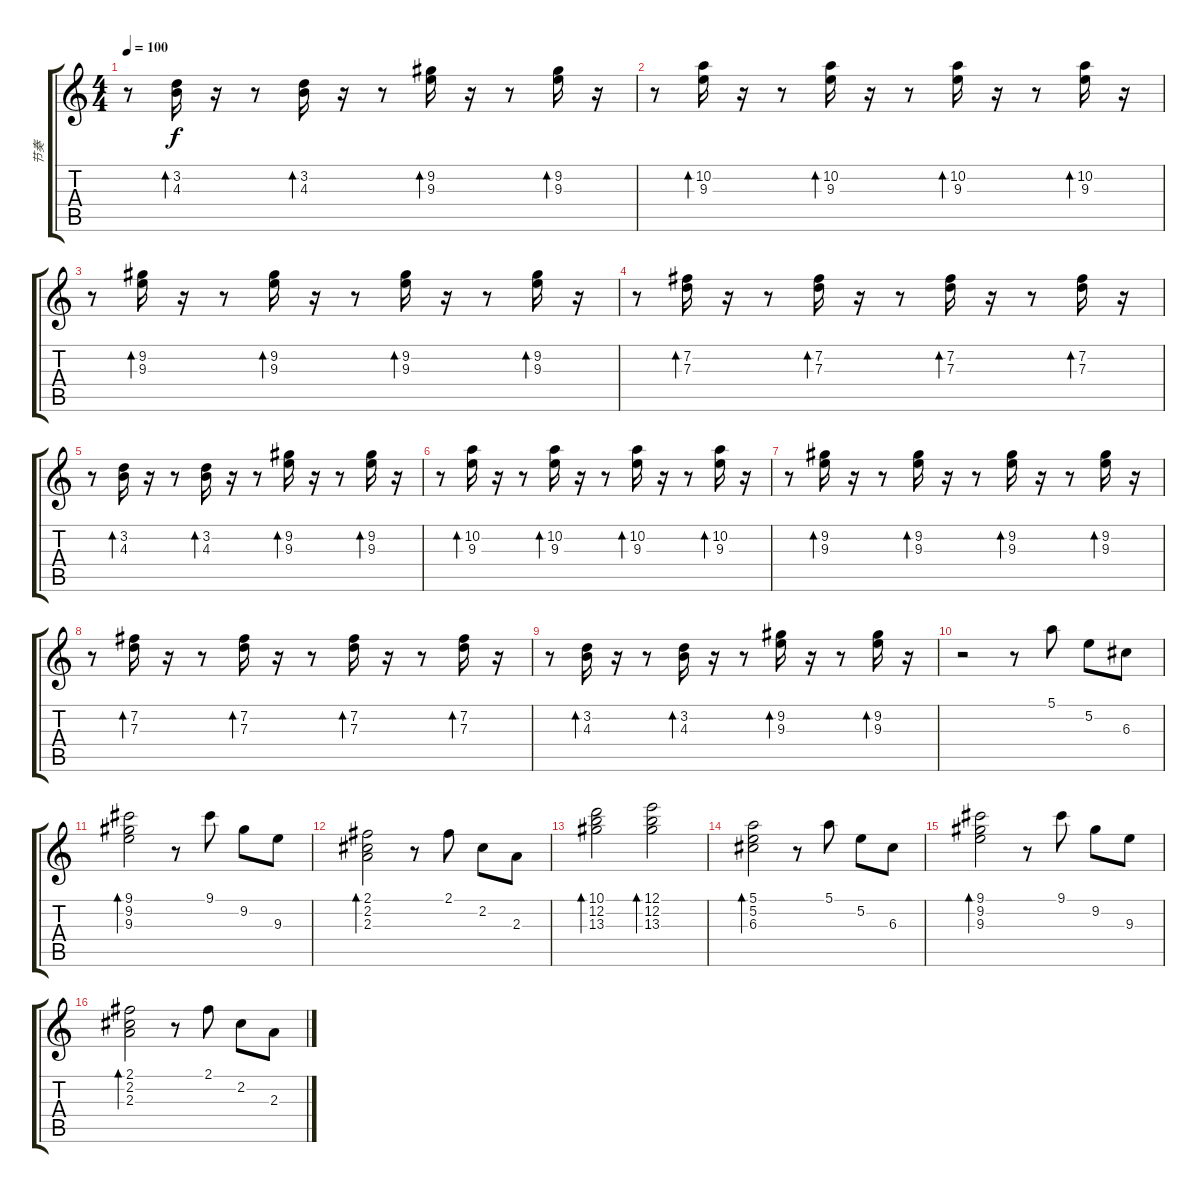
\track ("节奏" "节奏") {instrument overdrivenguitar}
\staff {score tabs}
\tuning (E4 B3 G3 D3 A2 E2) {hide}
\ts (4 4)
\tempo 100
\clef g2
\ks c
r.8{dy f} (3.2 4.3).16{bd 30} r.16 r.8 (3.2 4.3).16{bd 30} r.16 r.8 (9.2 9.3).16{bd 30} r.16 r.8 (9.2 9.3).16{bd 30} r.16 |
r.8 (10.2 9.3).16{bd 30} r.16 r.8 (10.2 9.3).16{bd 30} r.16 r.8 (10.2 9.3).16{bd 30} r.16 r.8 (10.2 9.3).16{bd 30} r.16 |
r.8 (9.2 9.3).16{bd 30} r.16 r.8 (9.2 9.3).16{bd 30} r.16 r.8 (9.2 9.3).16{bd 30} r.16 r.8 (9.2 9.3).16{bd 30} r.16 |
r.8 (7.2 7.3).16{bd 30} r.16 r.8 (7.2 7.3).16{bd 30} r.16 r.8 (7.2 7.3).16{bd 30} r.16 r.8 (7.2 7.3).16{bd 30} r.16 |
r.8 (3.2 4.3).16{bd 30} r.16 r.8 (3.2 4.3).16{bd 30} r.16 r.8 (9.2 9.3).16{bd 30} r.16 r.8 (9.2 9.3).16{bd 30} r.16 |
r.8 (10.2 9.3).16{bd 30} r.16 r.8 (10.2 9.3).16{bd 30} r.16 r.8 (10.2 9.3).16{bd 30} r.16 r.8 (10.2 9.3).16{bd 30} r.16 |
r.8 (9.2 9.3).16{bd 30} r.16 r.8 (9.2 9.3).16{bd 30} r.16 r.8 (9.2 9.3).16{bd 30} r.16 r.8 (9.2 9.3).16{bd 30} r.16 |
r.8 (7.2 7.3).16{bd 30} r.16 r.8 (7.2 7.3).16{bd 30} r.16 r.8 (7.2 7.3).16{bd 30} r.16 r.8 (7.2 7.3).16{bd 30} r.16 |
r.8 (3.2 4.3).16{bd 30} r.16 r.8 (3.2 4.3).16{bd 30} r.16 r.8 (9.2 9.3).16{bd 30} r.16 r.8 (9.2 9.3).16{bd 30} r.16 |
r.2 r.8 5.1.8 5.2.8 6.3.8 |
(9.1 9.2 9.3).2{bd 480} r.8 9.1.8 9.2.8 9.3.8 |
(2.1 2.2 2.3).2{bd 480} r.8 2.1.8 2.2.8 2.3.8 |
(10.1 12.2 13.3).2{bd 480} (12.1 12.2 13.3).2{bd 480} |
(5.1 5.2 6.3).2{bd 480} r.8 5.1.8 5.2.8 6.3.8 |
(9.1 9.2 9.3).2{bd 480} r.8 9.1.8 9.2.8 9.3.8 |
(2.1 2.2 2.3).2{bd 480} r.8 2.1.8 2.2.8 2.3.8
